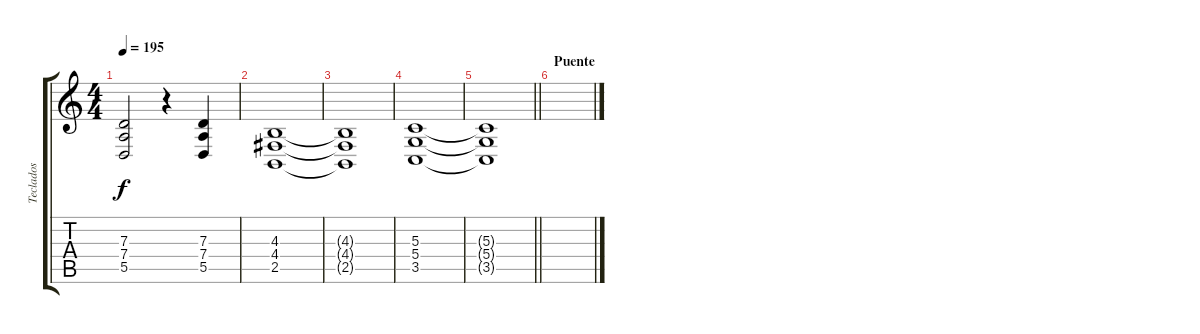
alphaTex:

\track ("Teclados" "Teclados") {instrument stringensemble1}
\staff {score tabs}
\tuning (E4 B3 G3 D3 A2 E2) {hide}
\ts (4 4)
\tempo 195
\clef g2
\ks c
(7.3{t} 7.4{t} 5.5{t}).2{dy f} r.4 (7.3 7.4 5.5).4 |
(4.3 4.4 2.5).1 |
(4.3{t} 4.4{t} 2.5{t}).1 |
(5.3 5.4 3.5).1 |
\barLineRight lightlight
(5.3{t} 5.4{t} 3.5{t}).1 |
\section ("" "Puente")
